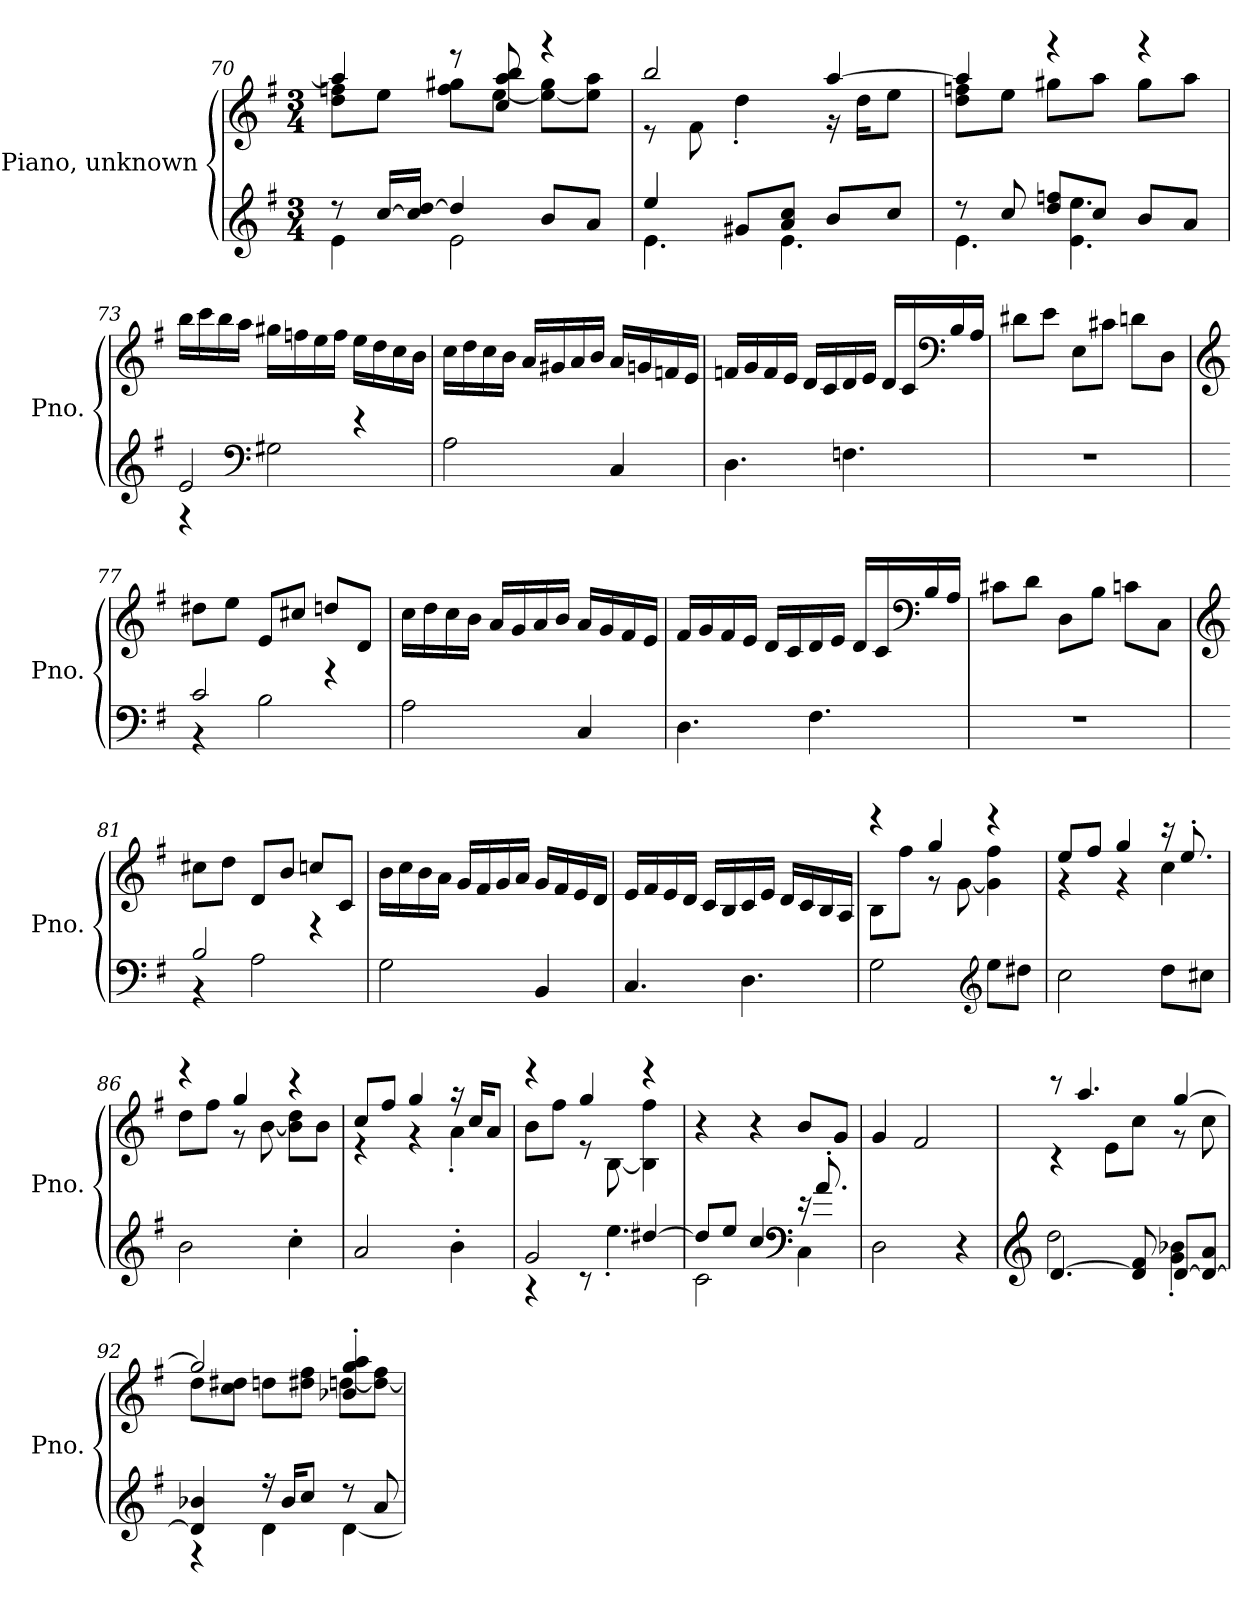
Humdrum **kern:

**kern	**kern
*part1	*part1
*staff2	*staff1
*I"Piano, unknown	*
*I'Pno.	*
*clefG2	*clefG2
*k[f#]	*k[f#]
*M3/4	*M3/4
=70	=70
*^	*^
8r	4e\	4aa/]	8dd\ 8ffn\L
[16cc/LL	.	.	8ee\J
16cc/] [16dd/JJ	.	.	.
4dd/]	2e\	8r	8ff\ 8gg#X\L
.	.	8cc/ 8aa/ 8bb/	[8ee\J
8b/L	.	4r	8ee\_ 8gg#\L
8a/J	.	.	8ee\] 8aa\J
!!LO:LB:g=z	!!
=71	=71	=71	=71
4ee/	4.e\	2bb/	8r
.	.	.	8f#\
8g#X/L	.	.	4dd'\
8a/ 8cc/J	4.e\	.	.
8b/L	.	[4aa/	16r
.	.	.	16dd\KL
8cc/J	.	.	8ee\J
=72	=72	=72	=72
8r	4.e\	4aa/]	8dd\ 8ffn\L
8cc/	.	.	8ee\J
8dd/ 8ffn/L	.	4r	8gg#X\L
8cc/J	4.e\ 4.ee\	.	8aa\J
8b/L	.	4r	8gg#\L
8a/J	.	.	8aa\J
*	*	*v	*v
=73	=73	=73
2e/	4r	16bb\LL
.	.	16ccc\
.	.	16bb\
.	.	16aa\JJ
*clefF4	*	*
.	2G#X\	16gg#X\LL
.	.	16ffn\
.	.	16ee\
.	.	16ff\JJ
4r	.	16ee\LL
.	.	16dd\
.	.	16cc\
.	.	16b\JJ
*v	*v	*
!!LO:LB:g=z
=74	=74
2A\	16cc\LL
.	16dd\
.	16cc\
.	16b\JJ
.	16a/LL
.	16g#X/
.	16a/
.	16b/JJ
4C/	16a/LL
.	16gn/
.	16fn/
.	16e/JJ
=75	=75
4.D\	16fn/LL
.	16g/
.	16f/
.	16e/JJ
.	16d/LL
.	16c/
4.Fn\	16d/
.	16e/JJ
.	16d/LL
.	16c/
*	*clefF4
.	16B/
.	16A/JJ
=76	=76
2.r	8d#X\L
.	8e\J
.	8E\L
.	8c#X\J
.	8dn\L
.	8D\J
!!LO:LB:g=z
=77	=77
*	*clefG2
*^	*
2c/	4r	8dd#X\L
.	.	8ee\J
.	2B\	8e/L
.	.	8cc#X/J
4r	.	8ddn/L
.	.	8d/J
*v	*v	*
=78	=78
2A\	16cc\LL
.	16dd\
.	16cc\
.	16b\JJ
.	16a/LL
.	16g/
.	16a/
.	16b/JJ
4C/	16a/LL
.	16g/
.	16f#/
.	16e/JJ
=79	=79
4.D\	16f#/LL
.	16g/
.	16f#/
.	16e/JJ
.	16d/LL
.	16c/
4.F#\	16d/
.	16e/JJ
.	16d/LL
.	16c/
*	*clefF4
.	16B/
.	16A/JJ
=80	=80
2.r	8c#X\L
.	8d\J
.	8D\L
.	8B\J
.	8cn\L
.	8C\J
!!LO:LB:g=z
=81	=81
*	*clefG2
*^	*
2B/	4r	8cc#X\L
.	.	8dd\J
.	2A\	8d/L
.	.	8b/J
4r	.	8ccn/L
.	.	8c/J
*v	*v	*
=82	=82
2G\	16b\LL
.	16cc\
.	16b\
.	16a\JJ
.	16g/LL
.	16f#/
.	16g/
.	16a/JJ
4BB/	16g/LL
.	16f#/
.	16e/
.	16d/JJ
=83	=83
4.C/	16e/LL
.	16f#/
.	16e/
.	16d/JJ
.	16c/LL
.	16B/
4.D\	16c/
.	16e/JJ
.	16d/LL
.	16c/
.	16B/
.	16A/JJ
=84	=84
*	*^
2G\	4r	8B\L
.	.	8ff#\J
.	4gg/	8r
.	.	[8g\
*clefG2	*	*
8ee\L	4r	4g\] 4ff#\
8dd#X\J	.	.
!!LO:PB:g=z	!!
=85	=85	=85
2cc\	8ee/L	4r
.	8ff#/J	.
.	4gg/	4r
8dd\L	16r	4cc\
.	8.ee'/	.
8cc#X\J	.	.
=86	=86	=86
2b\	4r	8dd\L
.	.	8ff#\J
.	4gg/	8r
.	.	[8b\
4cc'\	4r	8b\] 8dd\L
.	.	8b\J
=87	=87	=87
2a/	8cc/L	4r
.	8ff#/J	.
.	4gg/	4r
4b'\	16r	4a'\
.	16cc/KL	.
.	8a/J	.
=88	=88	=88
*^	*	*
2g/	4r	4r	8b\L
.	.	.	8ff#\J
.	8r	4gg/	8r
.	4.ee'\	.	[8B\
[4dd#X/	.	4r	4B\] 4ff#\
*	*	*v	*v
=89	=89	=89
8dd#/L]	2c\	4r
8ee/J	.	.
4cc/	.	4r
*clefF4	*	*
16r	4C\	8b/L
8.a'/	.	.
.	.	8g/J
*v	*v	*
=90	=90
2D\	4g/
.	2f#/
4r	.
!!LO:LB:g=z
=91	=91
*clefG2	*
*^	*^
[4.d/	2dd\	8r	4r
.	.	4.aa/	.
.	.	.	8e\L
8d/] 8f#/	.	.	8cc\J
[8d/L	4g\' 4b-X\'	[4gg/	8r
8d/_ 8a/J	.	.	8cc\
=92	=92	=92	=92
4d/] 4b-X/	4r	2gg/]	8dd\L
.	.	.	8cc\ 8dd#X\J
16r	4d\	.	8ddn\L
16b-/KL	.	.	.
8cc/J	.	.	8dd#X\ 8ff#\J
8r	[4d\	4b-X/' 4gg/' 4aa/'	[8ddn\L
8a/	.	.	8dd\_ 8ff#\J
*v	*v	*	*
*	*v	*v
=	=
*-	*-
